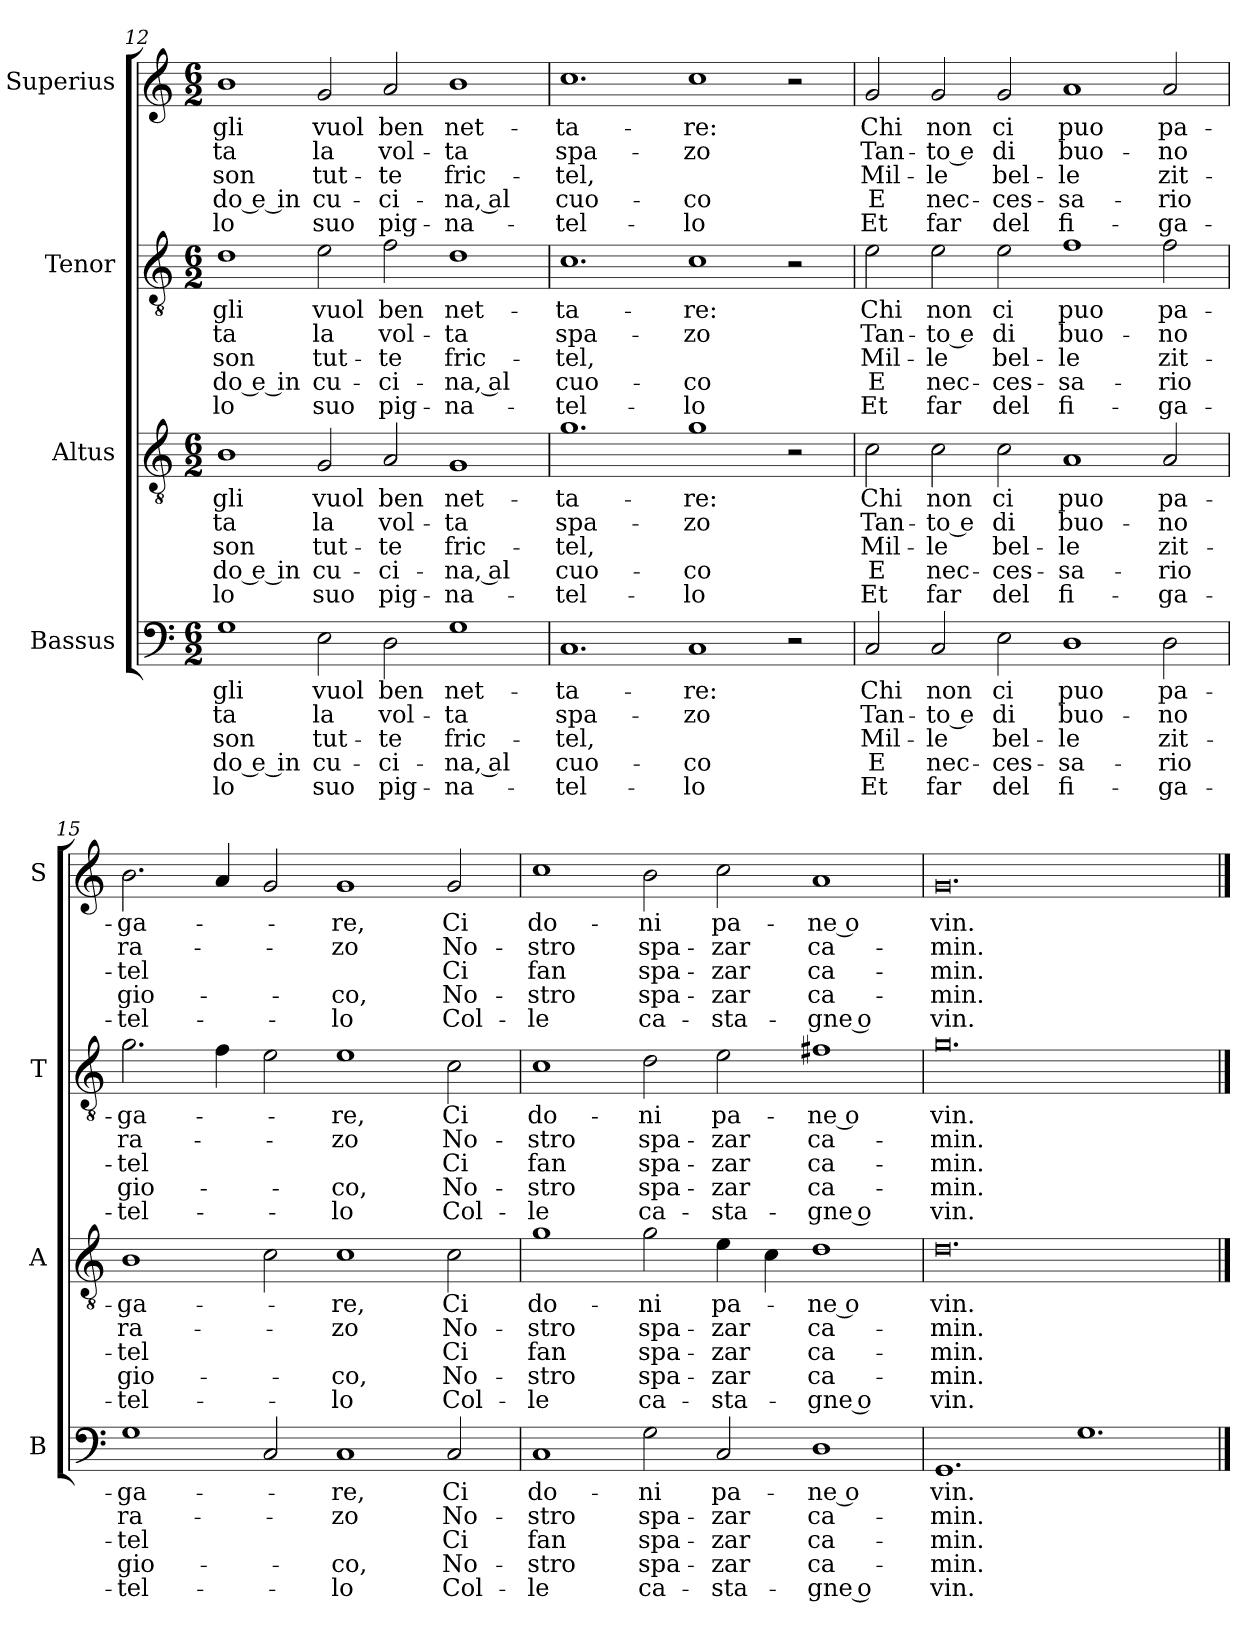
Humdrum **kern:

**kern	**text	**text	**text	**text	**text	**kern	**text	**text	**text	**text	**text	**kern	**text	**text	**text	**text	**text	**kern	**text	**text	**text	**text	**text
*part4	*part4	*part4	*part4	*part4	*part4	*part3	*part3	*part3	*part3	*part3	*part3	*part2	*part2	*part2	*part2	*part2	*part2	*part1	*part1	*part1	*part1	*part1	*part1
*staff4	*staff4	*staff4	*staff4	*staff4	*staff4	*staff3	*staff3	*staff3	*staff3	*staff3	*staff3	*staff2	*staff2	*staff2	*staff2	*staff2	*staff2	*staff1	*staff1	*staff1	*staff1	*staff1	*staff1
*I"Bassus	*	*	*	*	*	*I"Altus	*	*	*	*	*	*I"Tenor	*	*	*	*	*	*I"Superius	*	*	*	*	*
*I'B	*	*	*	*	*	*I'A	*	*	*	*	*	*I'T	*	*	*	*	*	*I'S	*	*	*	*	*
*clefF4	*	*	*	*	*	*clefGv2	*	*	*	*	*	*clefGv2	*	*	*	*	*	*clefG2	*	*	*	*	*
*k[]	*	*	*	*	*	*k[]	*	*	*	*	*	*k[]	*	*	*	*	*	*k[]	*	*	*	*	*
*M6/2	*	*	*	*	*	*M6/2	*	*	*	*	*	*M6/2	*	*	*	*	*	*M6/2	*	*	*	*	*
=12	=12	=12	=12	=12	=12	=12	=12	=12	=12	=12	=12	=12	=12	=12	=12	=12	=12	=12	=12	=12	=12	=12	=12
1G	gli	-ta	son	-do e in	lo	1B	gli	-ta	son	-do e in	lo	1d	gli	-ta	son	-do e in	lo	1b	gli	-ta	son	-do e in	lo
2E	vuol	la	tut-	cu-	suo	2G	vuol	la	tut-	cu-	suo	2e	vuol	la	tut-	cu-	suo	2g	vuol	la	tut-	cu-	suo
2D	ben	vol-	-te	-ci-	pig-	2A	ben	vol-	-te	-ci-	pig-	2f	ben	vol-	-te	-ci-	pig-	2a	ben	vol-	-te	-ci-	pig-
1G	net-	-ta	fric-	-na, al	-na-	1G	net-	-ta	fric-	-na, al	-na-	1d	net-	-ta	fric-	-na, al	-na-	1b	net-	-ta	fric-	-na, al	-na-
=13	=13	=13	=13	=13	=13	=13	=13	=13	=13	=13	=13	=13	=13	=13	=13	=13	=13	=13	=13	=13	=13	=13	=13
1.C	-ta-	spa-	-tel,	cuo-	-tel-	1.g	-ta-	spa-	-tel,	cuo-	-tel-	1.c	-ta-	spa-	-tel,	cuo-	-tel-	1.cc	-ta-	spa-	-tel,	cuo-	-tel-
1C	-re:	-zo	.	-co	-lo	1g	-re:	-zo	.	-co	-lo	1c	-re:	-zo	.	-co	-lo	1cc	-re:	-zo	.	-co	-lo
2r	.	.	.	.	.	2r	.	.	.	.	.	2r	.	.	.	.	.	2r	.	.	.	.	.
=14	=14	=14	=14	=14	=14	=14	=14	=14	=14	=14	=14	=14	=14	=14	=14	=14	=14	=14	=14	=14	=14	=14	=14
2C	Chi	Tan-	Mil-	E	Et	2c	Chi	Tan-	Mil-	E	Et	2e	Chi	Tan-	Mil-	E	Et	2g	Chi	Tan-	Mil-	E	Et
2C	non	-to e	-le	nec-	far	2c	non	-to e	-le	nec-	far	2e	non	-to e	-le	nec-	far	2g	non	-to e	-le	nec-	far
2E	ci	di	bel-	-ces-	del	2c	ci	di	bel-	-ces-	del	2e	ci	di	bel-	-ces-	del	2g	ci	di	bel-	-ces-	del
1D	puo	buo-	-le	-sa-	fi-	1A	puo	buo-	-le	-sa-	fi-	1f	puo	buo-	-le	-sa-	fi-	1a	puo	buo-	-le	-sa-	fi-
2D	pa-	-no	zit-	-rio	-ga-	2A	pa-	-no	zit-	-rio	-ga-	2f	pa-	-no	zit-	-rio	-ga-	2a	pa-	-no	zit-	-rio	-ga-
=15	=15	=15	=15	=15	=15	=15	=15	=15	=15	=15	=15	=15	=15	=15	=15	=15	=15	=15	=15	=15	=15	=15	=15
1G	-ga-	ra-	-tel	gio-	-tel-	1B	-ga-	ra-	-tel	gio-	-tel-	2.g	-ga-	ra-	-tel	gio-	-tel-	2.b	-ga-	ra-	-tel	gio-	-tel-
.	.	.	.	.	.	.	.	.	.	.	.	4f	.	.	.	.	.	4a	.	.	.	.	.
2C	.	.	.	.	.	2c	.	.	.	.	.	2e	.	.	.	.	.	2g	.	.	.	.	.
1C	-re,	-zo	.	-co,	-lo	1c	-re,	-zo	.	-co,	-lo	1e	-re,	-zo	.	-co,	-lo	1g	-re,	-zo	.	-co,	-lo
2C	Ci	No-	Ci	No-	Col-	2c	Ci	No-	Ci	No-	Col-	2c	Ci	No-	Ci	No-	Col-	2g	Ci	No-	Ci	No-	Col-
=16	=16	=16	=16	=16	=16	=16	=16	=16	=16	=16	=16	=16	=16	=16	=16	=16	=16	=16	=16	=16	=16	=16	=16
1C	do-	-stro	fan	-stro	-le	1g	do-	-stro	fan	-stro	-le	1c	do-	-stro	fan	-stro	-le	1cc	do-	-stro	fan	-stro	-le
2G	-ni	spa-	spa-	spa-	ca-	2g	-ni	spa-	spa-	spa-	ca-	2d	-ni	spa-	spa-	spa-	ca-	2b	-ni	spa-	spa-	spa-	ca-
2C	pa-	-zar	-zar	-zar	-sta-	4e	pa-	-zar	-zar	-zar	-sta-	2e	pa-	-zar	-zar	-zar	-sta-	2cc	pa-	-zar	-zar	-zar	-sta-
.	.	.	.	.	.	4c	.	.	.	.	.	.	.	.	.	.	.	.	.	.	.	.	.
1D	-ne o	ca-	ca-	ca-	-gne o	1d	-ne o	ca-	ca-	ca-	-gne o	1f#X	-ne o	ca-	ca-	ca-	-gne o	1a	-ne o	ca-	ca-	ca-	-gne o
=17	=17	=17	=17	=17	=17	=17	=17	=17	=17	=17	=17	=17	=17	=17	=17	=17	=17	=17	=17	=17	=17	=17	=17
1.GG	vin.	-min.	-min.	-min.	vin.	0.d	vin.	-min.	-min.	-min.	vin.	0.g	vin.	-min.	-min.	-min.	vin.	0.g	vin.	-min.	-min.	-min.	vin.
1.G	.	.	.	.	.	.	.	.	.	.	.	.	.	.	.	.	.	.	.	.	.	.	.
==	==	==	==	==	==	==	==	==	==	==	==	==	==	==	==	==	==	==	==	==	==	==	==
*-	*-	*-	*-	*-	*-	*-	*-	*-	*-	*-	*-	*-	*-	*-	*-	*-	*-	*-	*-	*-	*-	*-	*-
